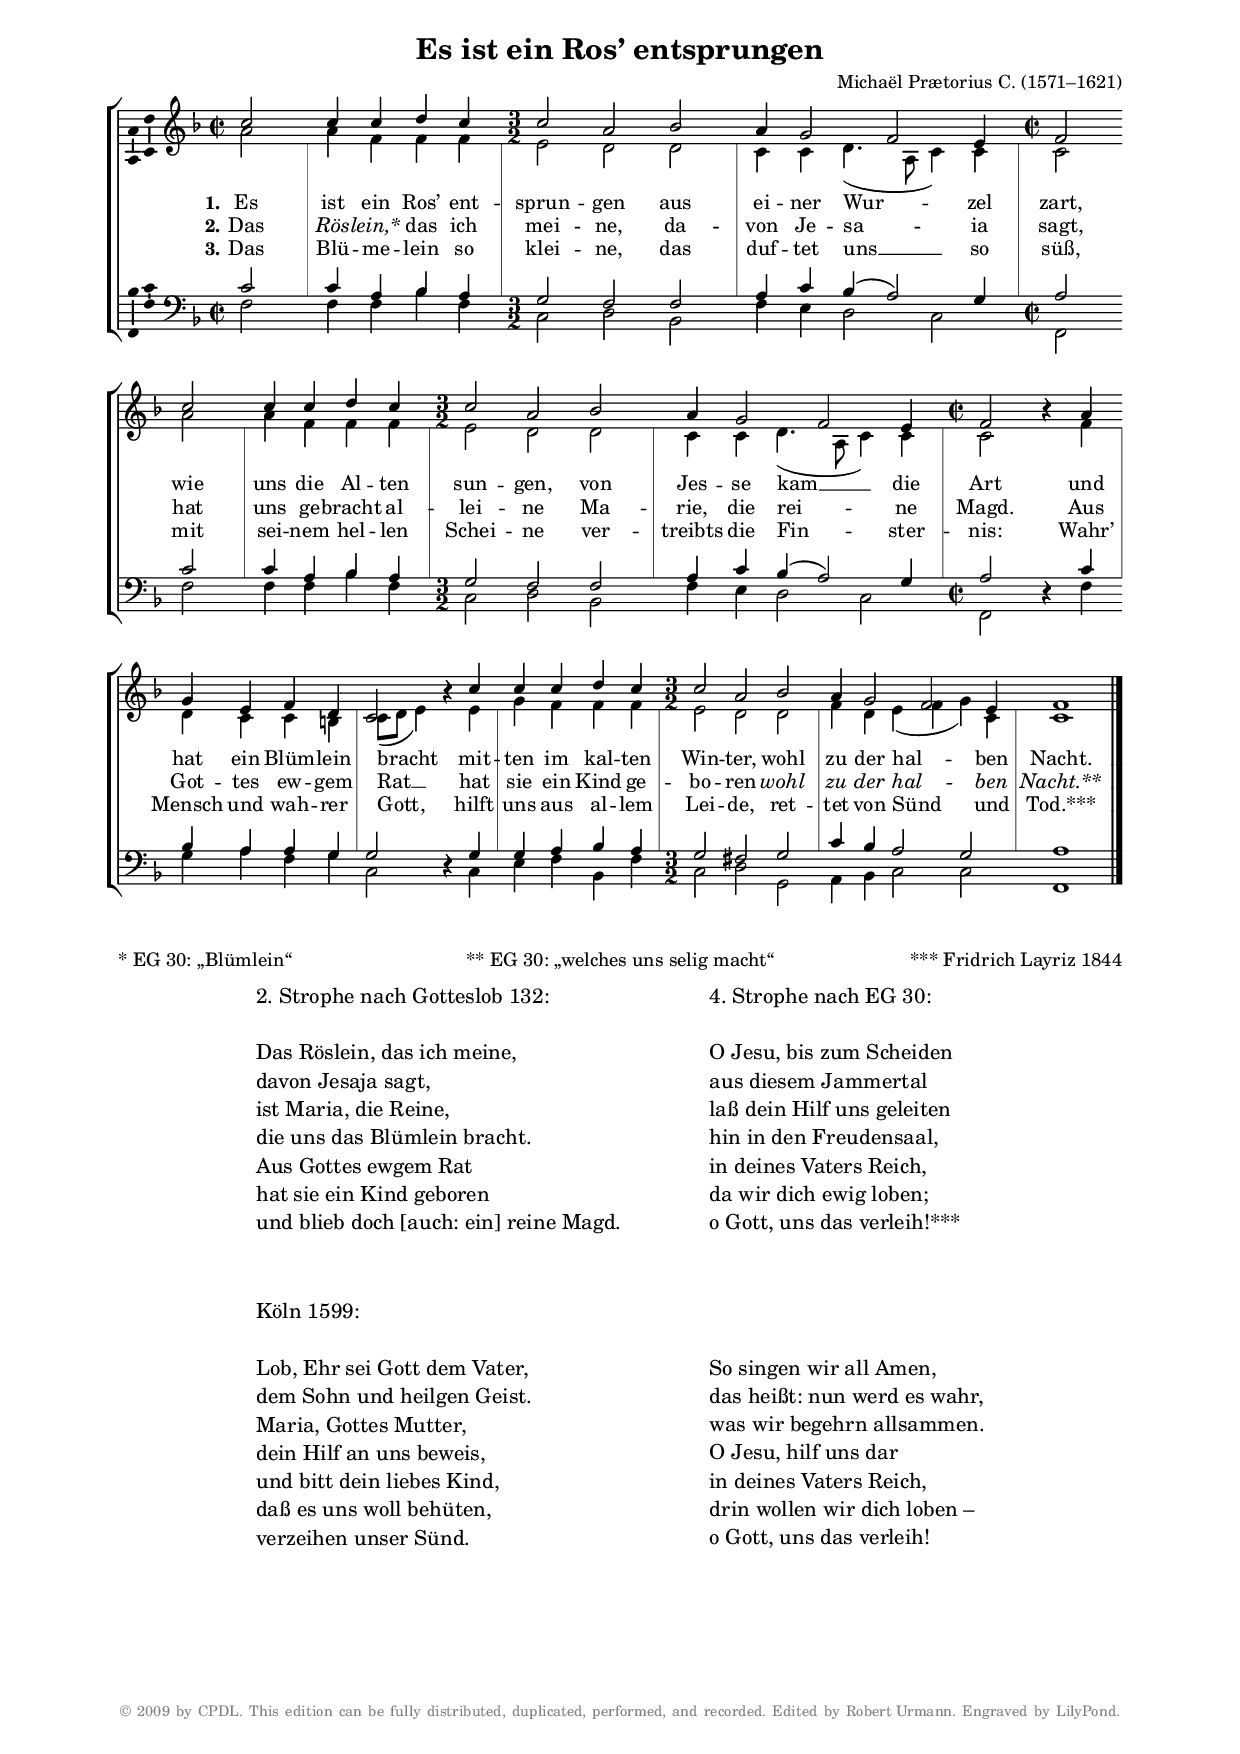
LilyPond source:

% Please note that this file does not produce the exact output
% as the PDF hosted on the CPDL server.
% I use the free TeX Gyre Font Collection
% http://www.gust.org.pl/projects/e-foundry/tex-gyre/
% for my editions. You can download these fonts and overwrite Lilypond's
% defaults by adding
%
% myStaffSize = #15.87 %(or whatever you set in #(set-global-staff-size))
% 	#(define fonts
% 	 (make-pango-font-tree "TeX Gyre Pagella" % roman
% 	                       "TeX Gyre Heros"   % sans
% 	                       "TeX Gyre Cursor"  % typewriter
% 	 (/ myStaffSize 20)))
%
% to the \paper block. Change font names according to
% their names on your system.
% If you modify the file don't forget to change the copyright respectively.

\version "2.12.2"

\include "deutsch.ly" % enter German note names

textit = \override LyricText #'font-shape = #'italic
textnormal = \revert LyricText #'font-shape
copyMMIX = \markup \abs-fontsize #7 \with-color #grey {
	© 2009 by \with-url #"http://www.cpdl.org/" {CPDL.}
	This edition can be fully distributed, duplicated,
	performed, and recorded.
	Edited by
	\with-url #"http://www.cpdl.org/wiki/index.php/User:Robert_Urmann"
	{"Robert Urmann."}
	Engraved by \with-url #"http://www.lilypond.org/" {LilyPond.}
}

#(set-global-staff-size 15.87)

\header {
	title = "Es ist ein Ros’ entsprungen"
	composer = "Michaël Prætorius C. (1571–1621)"	
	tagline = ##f
}

\paper {
	left-margin = 20\mm
	line-width = 170\mm
	
	evenFooterMarkup = \markup \abs-fontsize #11 {
		\fill-line { \bold \fromproperty #'page:page-number-string }
	}
	
	oddFooterMarkup = \markup \abs-fontsize #11 {
		\on-the-fly #first-page
		\fill-line { \copyMMIX }
		\on-the-fly #not-first-page
		\fill-line { \bold \fromproperty #'page:page-number-string }
	}
}

Global = {
	\key f \major
	\time 2/2
	\skip 2*3 \time 3/2
	\skip 2*6 \time 2/2
	\skip 2*1 \bar "" \break
	\skip 2*3 \time 3/2
	\skip 2*6 \time 2/2
	\skip 2*8 \time 3/2
	\skip 2*8
	\revert Score.BarLine #'transparent
	\revert Score.BarLine #'hair-thickness
	\bar "|."
}

SopranNoten = \relative {
	\override Ambitus #'X-offset = #2.0
	\partial 2
	c'2 c4 c d c c2 a b a4 g2 f e4 f2
	c'2 c4 c d c c2 a b a4 g2 f e4 f2 b4\rest a
	g e f d c2 b'4\rest c c c d c c2 a b a4 g2 f e4 f1
}

AltNoten = \relative {
	\partial 2
	a'2 a4 f f f e2 d d c4 c d4.( a8 c4) c c2
	a'2 a4 f f f e2 d d c4 c d4.( a8 c4) c c2 b'4\rest f
	d c c h c8[( d] e4) b'\rest e, g f f f e2 d d f4 d e( f g) c, c1
}

TenorNoten = \relative {
	\override Ambitus #'X-offset = #2.0
	\partial 2
	c2 c4 a b a g2 f f a4 c b( a2) g4 a2
	c2 c4 a b a g2 f f a4 c b( a2) g4 a2 d,4\rest c'
	b a a g g2 d4\rest g g a b a g2 fis g c4 b a2 g a1
}

BassNoten = \relative {
	\partial 2
	f,2 f4 f b f c2 d b f'4 e d2 c f,
	f'2 f4 f b f c2 d b f'4 e d2 c f, d'4\rest f
	g a f g c,2 d4\rest c e f b, f' c2 d g, a4 b c2 c f,1
}

StanzaI = \lyricmode {
	\set stanza = "1."
	Es ist ein Ros’ ent -- sprun -- gen
	aus ei -- ner Wur -- zel zart,
	wie uns die Al -- ten sun -- gen,
	von Jes -- se kam __ die Art
	und hat ein Blüm -- lein bracht
	mit -- ten im kal -- ten Win -- ter,
	wohl zu der hal -- ben Nacht.
}
	
StanzaII = \lyricmode {
	\set stanza = "2."
	Das
	\textit
	Rös -- lein,*
	\textnormal
	das ich mei -- ne,
	da -- von Je -- sa -- ia sagt,
	hat uns ge -- bracht al -- lei -- ne
	Ma -- rie, die rei -- ne Magd.
	Aus Got -- tes ew -- gem Rat __
	hat sie ein Kind ge -- bo -- ren
	\textit
	wohl zu der hal -- ben Nacht.**
}

StanzaIII = \lyricmode {
	\set stanza = "3."
	Das Blü -- me -- lein so klei -- ne,
	das duf -- tet uns __ so süß,
	mit sei -- nem hel -- len Schei -- ne
	ver -- treibts die Fin -- ster -- nis:
	Wahr’ Mensch und wah -- rer Gott,
	hilft uns aus al -- lem Lei -- de,
	ret -- tet von Sünd und Tod.***
}


\score { % Noten

	\new StaffGroup = choir
		<<
		\new Staff = "female voices"
			<<
			\new Voice = "Soprano" { \voiceOne << \Global \SopranNoten >> }
			\new Voice = "Alto"    { \voiceTwo << \Global \AltNoten >> }
			\new Lyrics = StanzaI { s1 }
			\new Lyrics = StanzaII { s1 }
			\new Lyrics = StanzaIII { s1 }
			>>
		
		\new Staff = "male voices"
			<<
			\clef "bass"
			\new Voice = "Tenor"  { \voiceOne << \Global \TenorNoten >> }
			\new Voice = "Bass"   { \voiceTwo << \Global \BassNoten >> }
			>>

		\context Lyrics = StanzaI \lyricsto Alto \StanzaI
		\context Lyrics = StanzaII \lyricsto Alto \StanzaII
		\context Lyrics = StanzaIII \lyricsto Alto \StanzaIII
		>>

	\layout {
		indent = 0
		\context {
			\Lyrics
			\consists "Bar_engraver"
			\consists "Separating_line_group_engraver"
		}
		\context {
			\Score
			\remove "Bar_number_engraver"
			\override BarLine #'transparent = ##t
			\override BarLine #'hair-thickness = #.5
		}
		\context {
			\Voice
			\consists "Ambitus_engraver"
		}		
	}
}

\markup \abs-fontsize #9 \fill-line {
	"* EG 30: „Blümlein“"
	"** EG 30: „welches uns selig macht“"
	"*** Fridrich Layriz 1844"
}

\markup \abs-fontsize #10 \fill-line {
	\line {
		\column {
			\column {
				\null
				"2. Strophe nach Gotteslob 132:"
				\null
				"Das Röslein, das ich meine,"
				"davon Jesaja sagt,"
				"ist Maria, die Reine,"
				"die uns das Blümlein bracht."
				"Aus Gottes ewgem Rat"
				"hat sie ein Kind geboren"
				"und blieb doch [auch: ein] reine Magd."
			 }
			 
			 \column {
				\null
				\null
				\null
				"Köln 1599:"
				\null
				"Lob, Ehr sei Gott dem Vater,"
				"dem Sohn und heilgen Geist."
				"Maria, Gottes Mutter,"
				"dein Hilf an uns beweis,"
				"und bitt dein liebes Kind,"
				"daß es uns woll behüten,"
				"verzeihen unser Sünd."
			 }
		 }
		 
		 \hspace #10
		 
		 \column {
			\column {
				\null
				"4. Strophe nach EG 30:"
				\null
				"O Jesu, bis zum Scheiden"
				"aus diesem Jammertal"
				"laß dein Hilf uns geleiten"
				"hin in den Freudensaal,"
				"in deines Vaters Reich,"
				"da wir dich ewig loben;"
				"o Gott, uns das verleih!***"
			 }
			 
			 \column {
				\null
				\null
				\null
				\null
				\null
				"So singen wir all Amen,"
				"das heißt: nun werd es wahr,"
				"was wir begehrn allsammen."
				"O Jesu, hilf uns dar"
				"in deines Vaters Reich,"
				"drin wollen wir dich loben –"
				"o Gott, uns das verleih!"
			}
		}
	}
}

\score { % MIDI

	<<
		\new Staff = "Sopran"
		{
		<<
		\set Staff.midiInstrument = #"pan flute"
		\Global \SopranNoten
		>>
		}
	
		\new Staff = "Alt"
		{
		<<
		\set Staff.midiInstrument = #"recorder"
		\Global \AltNoten
		>>
		}
		
		\new Staff = "Tenor"
		{
		<<
		\set Staff.midiInstrument = #"string ensemble 1"
		\Global \TenorNoten
		>>
		}
		
		\new Staff = "Bass"
		{
		<<
		\set Staff.midiInstrument = #"string ensemble 2"
		\Global \BassNoten
		>>
		}
	>>

	\midi {
		\context {
			\Voice
			\remove "Dynamic_performer"
		}
		\context {
			\Score
			tempoWholesPerMinute = #(ly:make-moment 52 2)
		}
	}
}
